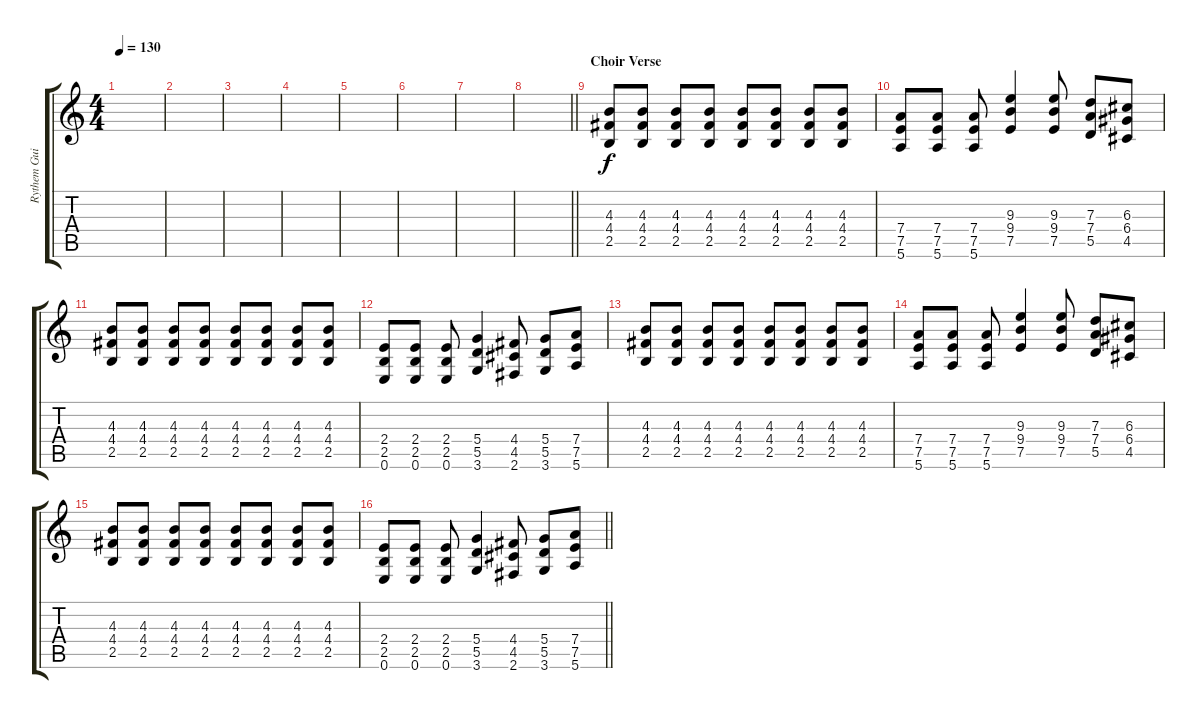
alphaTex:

\track ("Rythem Guitar" "Rythem Gui") {instrument distortionguitar}
\staff {score tabs}
\tuning (E4 B3 G3 D3 A2 E2) {hide}
\ts (4 4)
\tempo 130
\clef g2
\ks c
|
|
|
|
|
|
|
\barLineRight lightlight
|
\section ("" "Choir Verse")
(4.3 4.4 2.5).8 (4.3 4.4 2.5).8 (4.3 4.4 2.5).8 (4.3 4.4 2.5).8 (4.3 4.4 2.5).8 (4.3 4.4 2.5).8 (4.3 4.4 2.5).8 (4.3 4.4 2.5).8 |
(7.4 7.5 5.6).8 (7.4 7.5 5.6).8 (7.4 7.5 5.6).8 (9.3 9.4 7.5).4 (9.3 9.4 7.5).8 (7.3 7.4 5.5).8 (6.3 6.4 4.5).8 |
(4.3 4.4 2.5).8 (4.3 4.4 2.5).8 (4.3 4.4 2.5).8 (4.3 4.4 2.5).8 (4.3 4.4 2.5).8 (4.3 4.4 2.5).8 (4.3 4.4 2.5).8 (4.3 4.4 2.5).8 |
(2.4 2.5 0.6).8 (2.4 2.5 0.6).8 (2.4 2.5 0.6).8 (5.4 5.5 3.6).4 (4.4 4.5 2.6).8 (5.4 5.5 3.6).8 (7.4 7.5 5.6).8 |
(4.3 4.4 2.5).8 (4.3 4.4 2.5).8 (4.3 4.4 2.5).8 (4.3 4.4 2.5).8 (4.3 4.4 2.5).8 (4.3 4.4 2.5).8 (4.3 4.4 2.5).8 (4.3 4.4 2.5).8 |
(7.4 7.5 5.6).8 (7.4 7.5 5.6).8 (7.4 7.5 5.6).8 (9.3 9.4 7.5).4 (9.3 9.4 7.5).8 (7.3 7.4 5.5).8 (6.3 6.4 4.5).8 |
(4.3 4.4 2.5).8 (4.3 4.4 2.5).8 (4.3 4.4 2.5).8 (4.3 4.4 2.5).8 (4.3 4.4 2.5).8 (4.3 4.4 2.5).8 (4.3 4.4 2.5).8 (4.3 4.4 2.5).8 |
\barLineRight lightlight
(2.4 2.5 0.6).8 (2.4 2.5 0.6).8 (2.4 2.5 0.6).8 (5.4 5.5 3.6).4 (4.4 4.5 2.6).8 (5.4 5.5 3.6).8 (7.4 7.5 5.6).8
